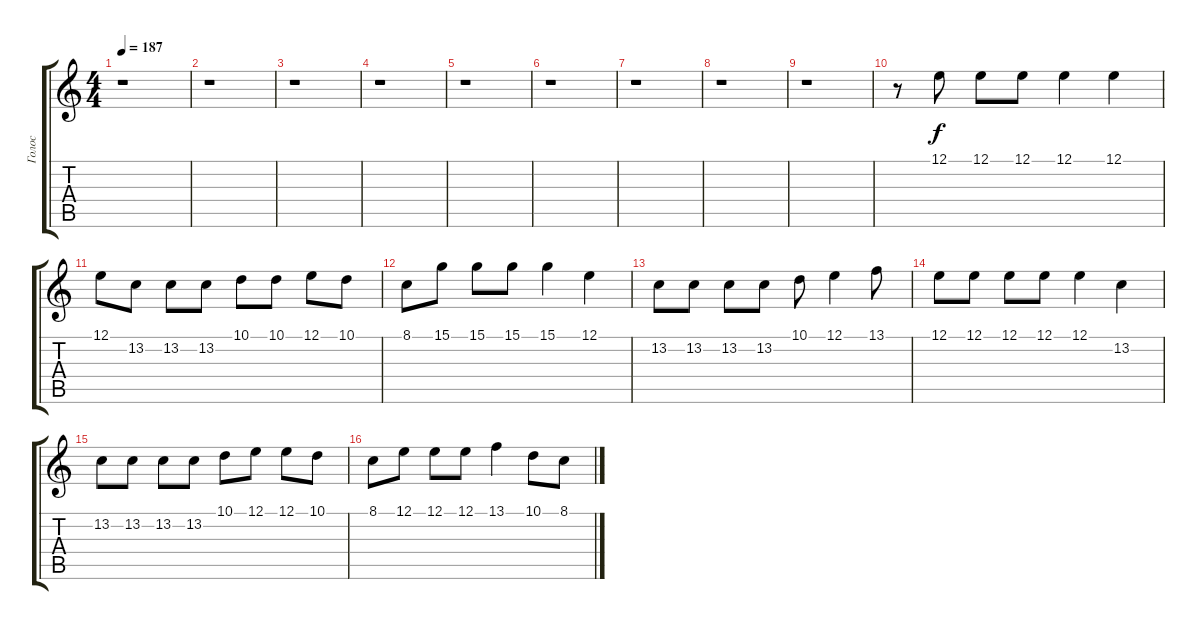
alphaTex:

\track ("Голос" "Голос") {instrument clarinet}
\staff {score tabs}
\tuning (E4 B3 G3 D3 A2 E2) {hide}
\ts (4 4)
\tempo 187
\clef g2
\ks c
r.1{dy f} |
r.1 |
r.1 |
r.1 |
r.1 |
r.1 |
r.1 |
r.1 |
r.1 |
r.8 12.1.8 12.1.8 12.1.8 12.1.4 12.1.4 |
12.1.8 13.2.8 13.2.8 13.2.8 10.1.8 10.1.8 12.1.8 10.1.8 |
8.1.8 15.1.8 15.1.8 15.1.8 15.1.4 12.1.4 |
13.2.8 13.2.8 13.2.8 13.2.8 10.1.8 12.1.4 13.1.8 |
12.1.8 12.1.8 12.1.8 12.1.8 12.1.4 13.2.4 |
13.2.8 13.2.8 13.2.8 13.2.8 10.1.8 12.1.8 12.1.8 10.1.8 |
8.1.8 12.1.8 12.1.8 12.1.8 13.1.4 10.1.8 8.1.8
